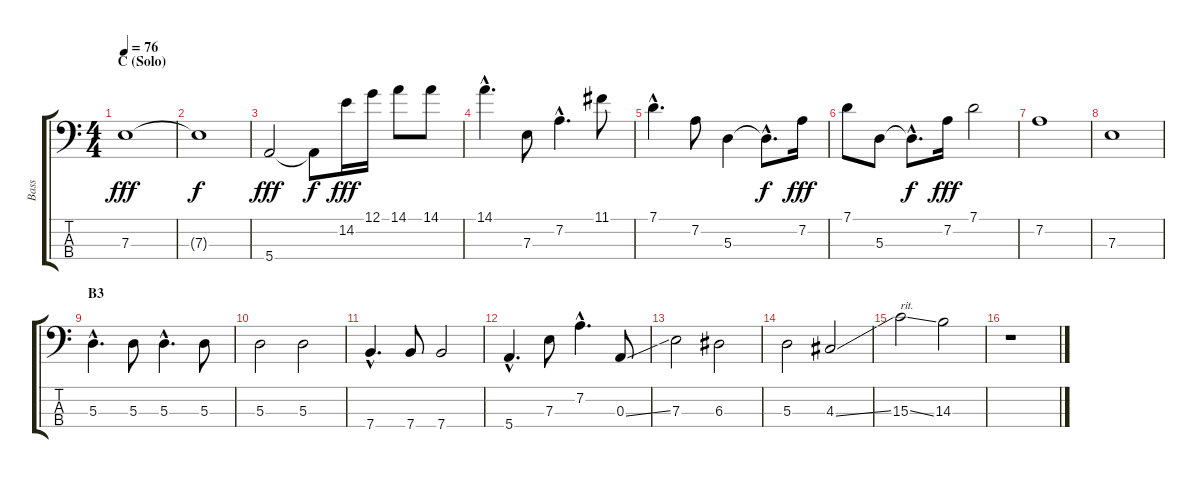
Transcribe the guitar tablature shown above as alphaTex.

\track ("Bass" "Bass") {instrument electricbassfinger}
\staff {score tabs}
\tuning (G2 D2 A1 E1) {hide}
\ts (4 4)
\section ("" "C (Solo)")
\tempo 76
\clef f4
\ks c
7.3.1{dy fff} |
7.3{t}.1{dy f} |
5.4.2{dy fff} 5.4{t}.8{dy f} 14.2.16{dy fff} 12.1.16 14.1.8 14.1.8 |
14.1{hac}.4{d} 7.3.8 7.2{hac}.4{d} 11.1.8 |
7.1{hac}.4{d} 7.2.8 5.3.4 5.3{hac t}.8{d dy f} 7.2.16{dy fff} |
7.1.8 5.3.8 5.3{hac t}.8{d dy f} 7.2.16{dy fff} 7.1.2 |
7.2.1 |
7.3.1 |
\section ("" "B3")
5.3{hac}.4{d} 5.3.8 5.3{hac}.4{d} 5.3.8 |
5.3.2 5.3.2 |
7.4{hac}.4{d} 7.4.8 7.4.2 |
5.4{hac}.4{d} 7.3.8 7.2{hac}.4{d} 0.3{ss}.8 |
7.3.2 6.3.2 |
5.3.2 4.3{ss}.2 |
15.3{ss}.2{txt "rit."} 14.3.2 |
r.1
